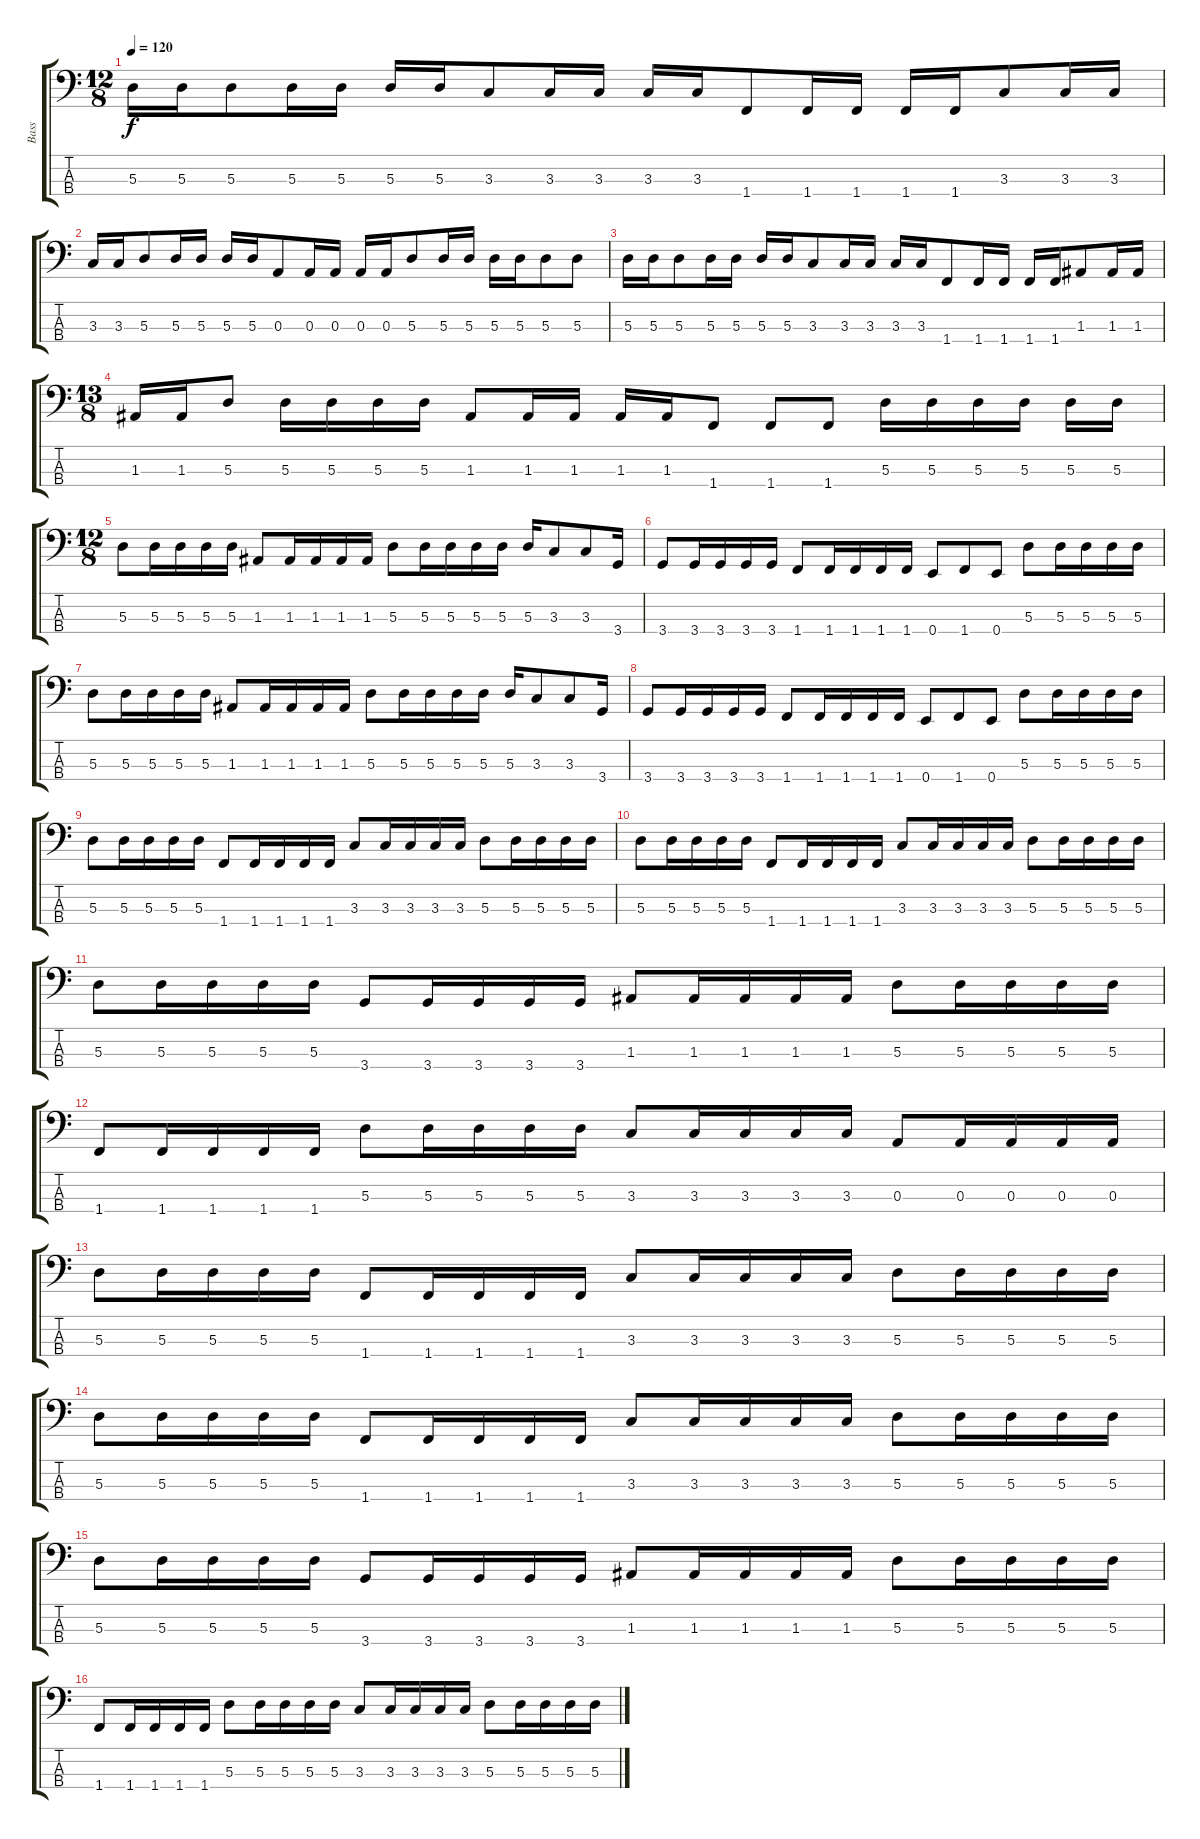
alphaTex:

\track ("Bass" "Bass") {instrument electricbasspick}
\staff {score tabs}
\tuning (G2 D2 A1 E1) {hide}
\ts (12 8)
\tempo 120
\clef f4
\ks c
5.3.16{dy f} 5.3.16 5.3.8 5.3.16 5.3.16 5.3.16 5.3.16 3.3.8 3.3.16 3.3.16 3.3.16 3.3.16 1.4.8 1.4.16 1.4.16 1.4.16 1.4.16 3.3.8 3.3.16 3.3.16 |
3.3.16 3.3.16 5.3.8 5.3.16 5.3.16 5.3.16 5.3.16 0.3.8 0.3.16 0.3.16 0.3.16 0.3.16 5.3.8 5.3.16 5.3.16 5.3.16 5.3.16 5.3.8 5.3.8 |
5.3.16 5.3.16 5.3.8 5.3.16 5.3.16 5.3.16 5.3.16 3.3.8 3.3.16 3.3.16 3.3.16 3.3.16 1.4.8 1.4.16 1.4.16 1.4.16 1.4.16 1.3.8 1.3.16 1.3.16 |
\ts (13 8)
1.3.16 1.3.16 5.3.8 5.3.16 5.3.16 5.3.16 5.3.16 1.3.8 1.3.16 1.3.16 1.3.16 1.3.16 1.4.8 1.4.8 1.4.8 5.3.16 5.3.16 5.3.16 5.3.16 5.3.16 5.3.16 |
\ts (12 8)
5.3.8 5.3.16 5.3.16 5.3.16 5.3.16 1.3.8 1.3.16 1.3.16 1.3.16 1.3.16 5.3.8 5.3.16 5.3.16 5.3.16 5.3.16 5.3.16 3.3.8 3.3.8 3.4.16 |
3.4.8 3.4.16 3.4.16 3.4.16 3.4.16 1.4.8 1.4.16 1.4.16 1.4.16 1.4.16 0.4.8 1.4.8 0.4.8 5.3.8 5.3.16 5.3.16 5.3.16 5.3.16 |
5.3.8 5.3.16 5.3.16 5.3.16 5.3.16 1.3.8 1.3.16 1.3.16 1.3.16 1.3.16 5.3.8 5.3.16 5.3.16 5.3.16 5.3.16 5.3.16 3.3.8 3.3.8 3.4.16 |
3.4.8 3.4.16 3.4.16 3.4.16 3.4.16 1.4.8 1.4.16 1.4.16 1.4.16 1.4.16 0.4.8 1.4.8 0.4.8 5.3.8 5.3.16 5.3.16 5.3.16 5.3.16 |
5.3.8 5.3.16 5.3.16 5.3.16 5.3.16 1.4.8 1.4.16 1.4.16 1.4.16 1.4.16 3.3.8 3.3.16 3.3.16 3.3.16 3.3.16 5.3.8 5.3.16 5.3.16 5.3.16 5.3.16 |
5.3.8 5.3.16 5.3.16 5.3.16 5.3.16 1.4.8 1.4.16 1.4.16 1.4.16 1.4.16 3.3.8 3.3.16 3.3.16 3.3.16 3.3.16 5.3.8 5.3.16 5.3.16 5.3.16 5.3.16 |
5.3.8 5.3.16 5.3.16 5.3.16 5.3.16 3.4.8 3.4.16 3.4.16 3.4.16 3.4.16 1.3.8 1.3.16 1.3.16 1.3.16 1.3.16 5.3.8 5.3.16 5.3.16 5.3.16 5.3.16 |
1.4.8 1.4.16 1.4.16 1.4.16 1.4.16 5.3.8 5.3.16 5.3.16 5.3.16 5.3.16 3.3.8 3.3.16 3.3.16 3.3.16 3.3.16 0.3.8 0.3.16 0.3.16 0.3.16 0.3.16 |
5.3.8 5.3.16 5.3.16 5.3.16 5.3.16 1.4.8 1.4.16 1.4.16 1.4.16 1.4.16 3.3.8 3.3.16 3.3.16 3.3.16 3.3.16 5.3.8 5.3.16 5.3.16 5.3.16 5.3.16 |
5.3.8 5.3.16 5.3.16 5.3.16 5.3.16 1.4.8 1.4.16 1.4.16 1.4.16 1.4.16 3.3.8 3.3.16 3.3.16 3.3.16 3.3.16 5.3.8 5.3.16 5.3.16 5.3.16 5.3.16 |
5.3.8 5.3.16 5.3.16 5.3.16 5.3.16 3.4.8 3.4.16 3.4.16 3.4.16 3.4.16 1.3.8 1.3.16 1.3.16 1.3.16 1.3.16 5.3.8 5.3.16 5.3.16 5.3.16 5.3.16 |
1.4.8 1.4.16 1.4.16 1.4.16 1.4.16 5.3.8 5.3.16 5.3.16 5.3.16 5.3.16 3.3.8 3.3.16 3.3.16 3.3.16 3.3.16 5.3.8 5.3.16 5.3.16 5.3.16 5.3.16
